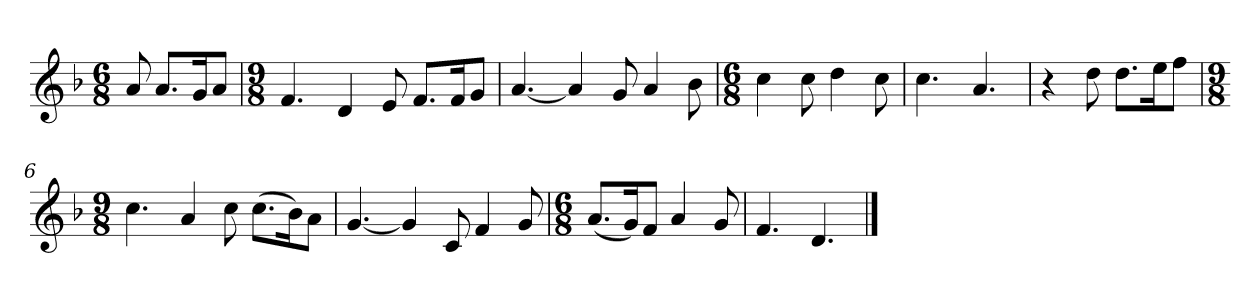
**kern
*part1
*staff1
*k[b-]
*M6/8
*MM120
=
8a
8.aL
16gK
8aJ
=1
*M9/8
4.f
4d
8e
8.fL
16fK
8gJ
=2
[4.a
4a]
8g
4a
8b-
=3
*M6/8
4cc
8cc
4dd
8cc
=4
4.cc
4.a
=5
4r
8dd
8.ddL
16eeK
8ffJ
=6
*M9/8
4.cc
4a
8cc
(8.ccL
16b-K)
8aJ
=7
[4.g
4g]
8c
4f
8g
=8
*M6/8
(8.aL
16gK)
8fJ
4a
8g
=9
4.f
4.d
==
*-
